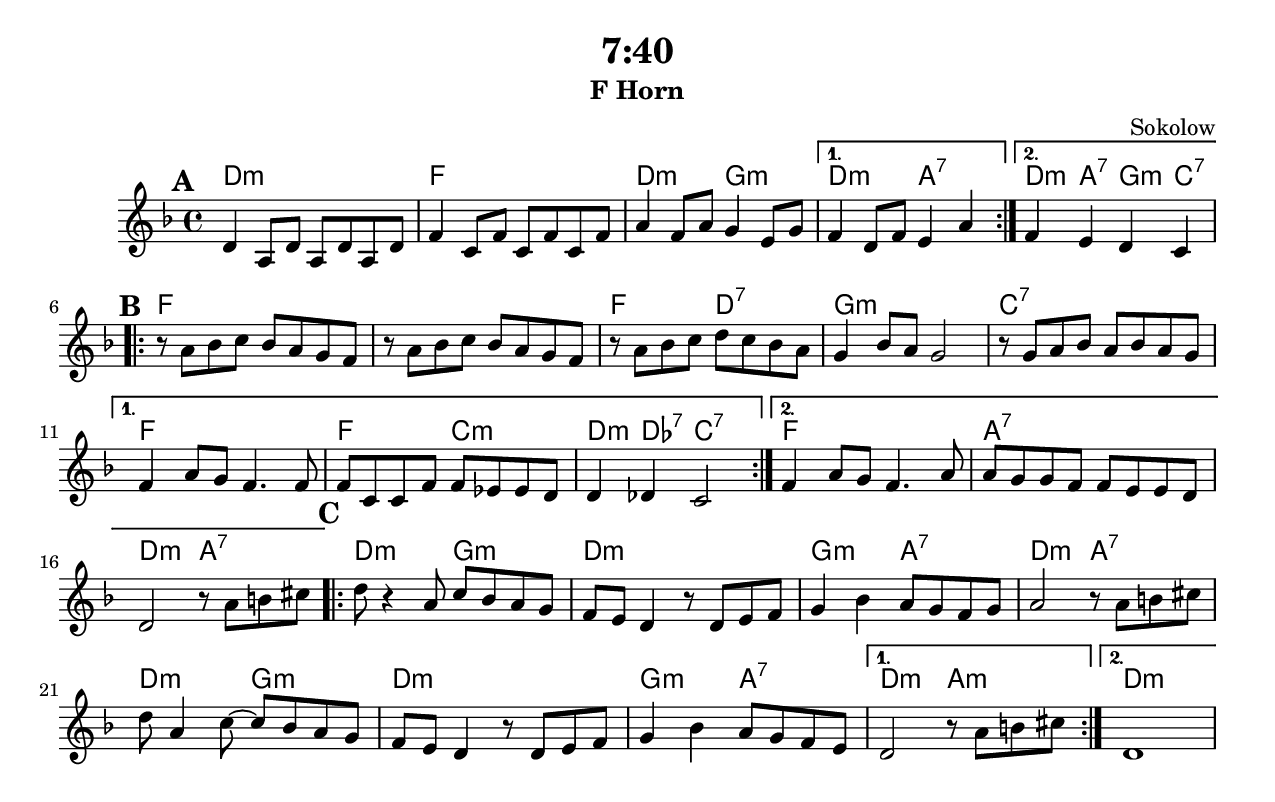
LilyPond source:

\version "2.18.0"
\include "english.ly"
\pointAndClickOff
\paper{
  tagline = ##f
  print-all-headers = ##t
  #(set-paper-size "letter")
}
date = #(strftime "%d-%m-%Y" (localtime (current-time)))

%\markup{ \italic{ " Updated " \date  }  }

%\markup{ Got something to say? }

global = {
  \clef treble
  \key d \minor
  \time 4/4
  \set Score.markFormatter = #format-mark-box-alphabet
}

concert = {
  \repeat volta 2{
    \mark \default
    d4 a8 d a d a d|  %change from Pete's
    f4 c8 f c f c f|  %d's => c's
    a4 f8 a g4 e8 g
  }
  \alternative { {f4 d8 f e4 a }{f4 e d c } }

  \repeat volta 2{
    \mark \default
    r8 a' bf c bf a g f|
    r8 a bf c bf a g f|
    r8 a bf c d c bf a|
    g4 bf8 a g2|

    r8 g a bf a bf a g
  }
  \alternative {
    {
      f4 a8 g f4. f8
      f8 c c f f ef ef d
      d4 df c2|
    }
    {
      f4 a8 g f4. a8
      a8 g g f f e e d
      d2 r8 a' b cs|
    }
  }

  \repeat volta 2{
    \mark \default
    d8 r4 a8 c bf a g|
    f8 e d4 r8 d e f
    g4 bf a8 g f g
    a2 r8 a b cs %?

    d8 a4 c8~c bf a g|
    f8 e d4 r8 d e f
    g4 bf a8 g f e
  }
  \alternative { {d2 r8 a' b cs }{d,1 } }
}

%#################################### Melody ########################
melody = \relative c' {
  \global
  %\partial 16*3 a16 d f   %lead in notes

  \concert

}
%################################# Lyrics #####################
%\addlyrics{  }
%################################# Chords #######################
harmonies = \chordmode {
  %{ Sokolow's
 d1*2:m
 d2:m g2:m
 d2:m
 a2:7
 d4:m a4:7 d4:m c4:7
  %}
  %Meghan's
  d1:m
  f1
  d2:m g2:m
  d2:m a2:7
  d4:m a4:7 g4:m c4:7
  %B
  f1*2
  f2
  d2:7
  g1:m
  c1:7
  %1st end
  f1
  f2
  c2:m
  d4:m
  df4:7
  c2:7
  %2nd end
  f1
  a1:7
  d2:m
  a2:7
  %c
  d2:m
  g2:m
  d1:m
  g2:m
  a2:7
  d2:m
  a2:7
  d2:m
  g2:m
  d1:m
  g2:m
  a2:7
  %1st end
  d2:m
  a2:m
  d1:m

}

\score {
  <<
    \new ChordNames {
      \set chordChanges = ##f
      \harmonies
    }
    \new Staff
    \melody
  >>
  \header{
    title= "7:40"
    subtitle=""
    composer= ""
    instrument = "F Horn"
    arranger= "Sokolow"
  }
  \layout{indent = 1.0\cm}
  \midi {
    \tempo 4 = 120

    % \midi { }
  }
}
%{
% more verses:
\markup{}
\markup {
  \fill-line {
    \hspace #0.1 % distance from left margin
    \column {
      \line { "1."
	\column {
	  ""
	}
      }
      \hspace #0.2 % vertical distance between verses
      \line { "2."
	\column {
	 ""
	}
      }
    }
    \hspace #0.1  % horiz. distance between columns
    \column {
      \line { "3."
	\column {
	  ""
	}
      }
      \hspace #0.2 % distance between verses
      \line { "4."
	\column {
	 ""
	}
      }
    }
    \hspace #0.1 % distance to right margin
  }
}

%}

%{
convert-ly (GNU LilyPond) 2.12.3
Processing `'...
Applying conversion: 2.12.3


%}
